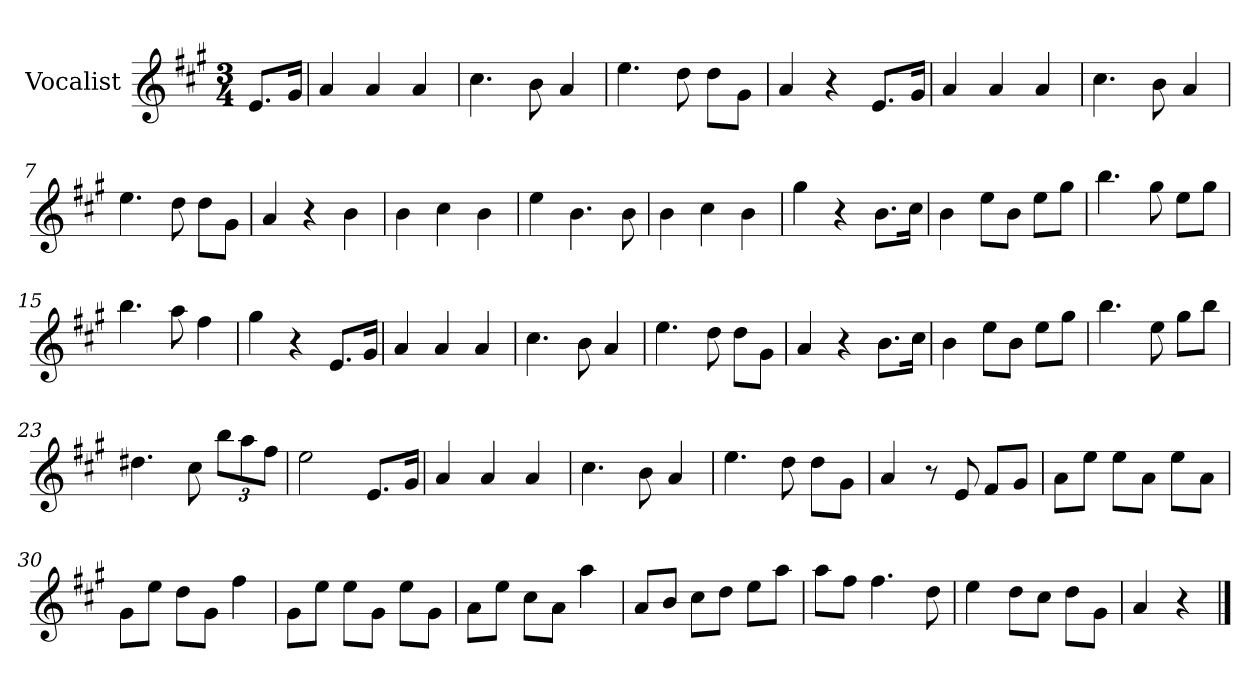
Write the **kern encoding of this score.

**kern
*part1
*staff1
*I"Vocalist
*k[f#c#g#]
*A:
*M3/4
=
8.eL
16g#Jk
=1
4a
4a
4a
=2
4.cc#
8b
4a
=3
4.ee
8dd
8ddL
8g#J
=4
4a
4r
8.eL
16g#Jk
=5
4a
4a
4a
=6
4.cc#
8b
4a
=7
4.ee
8dd
8ddL
8g#J
=8
4a
4r
4b
=9
4b
4cc#
4b
=10
4ee
4.b
8b
=11
4b
4cc#
4b
=12
4gg#
4r
8.bL
16cc#Jk
=13
4b
8eeL
8bJ
8eeL
8gg#J
=14
4.bb
8gg#
8eeL
8gg#J
=15
4.bb
8aa
4ff#
=16
4gg#
4r
8.eL
16g#Jk
=17
4a
4a
4a
=18
4.cc#
8b
4a
=19
4.ee
8dd
8ddL
8g#J
=20
4a
4r
8.bL
16cc#Jk
=21
4b
8eeL
8bJ
8eeL
8gg#J
=22
4.bb
8ee
8gg#L
8bbJ
=23
4.dd#X
8cc#
12bbL
12aa
12ff#J
=24
2ee
8.eL
16g#Jk
=25
4a
4a
4a
=26
4.cc#
8b
4a
=27
4.ee
8dd
8ddL
8g#J
=28
4a
8r
8e
8f#L
8g#J
=29
8aL
8eeJ
8eeL
8aJ
8eeL
8aJ
=30
8g#L
8eeJ
8ddL
8g#J
4ff#
=31
8g#L
8eeJ
8eeL
8g#J
8eeL
8g#J
=32
8aL
8eeJ
8cc#L
8aJ
4aa
=33
8aL
8bJ
8cc#L
8ddJ
8eeL
8aaJ
=34
8aaL
8ff#J
4.ff#
8dd
=35
4ee
8ddL
8cc#J
8ddL
8g#J
=36
4a
4r
==
*-
